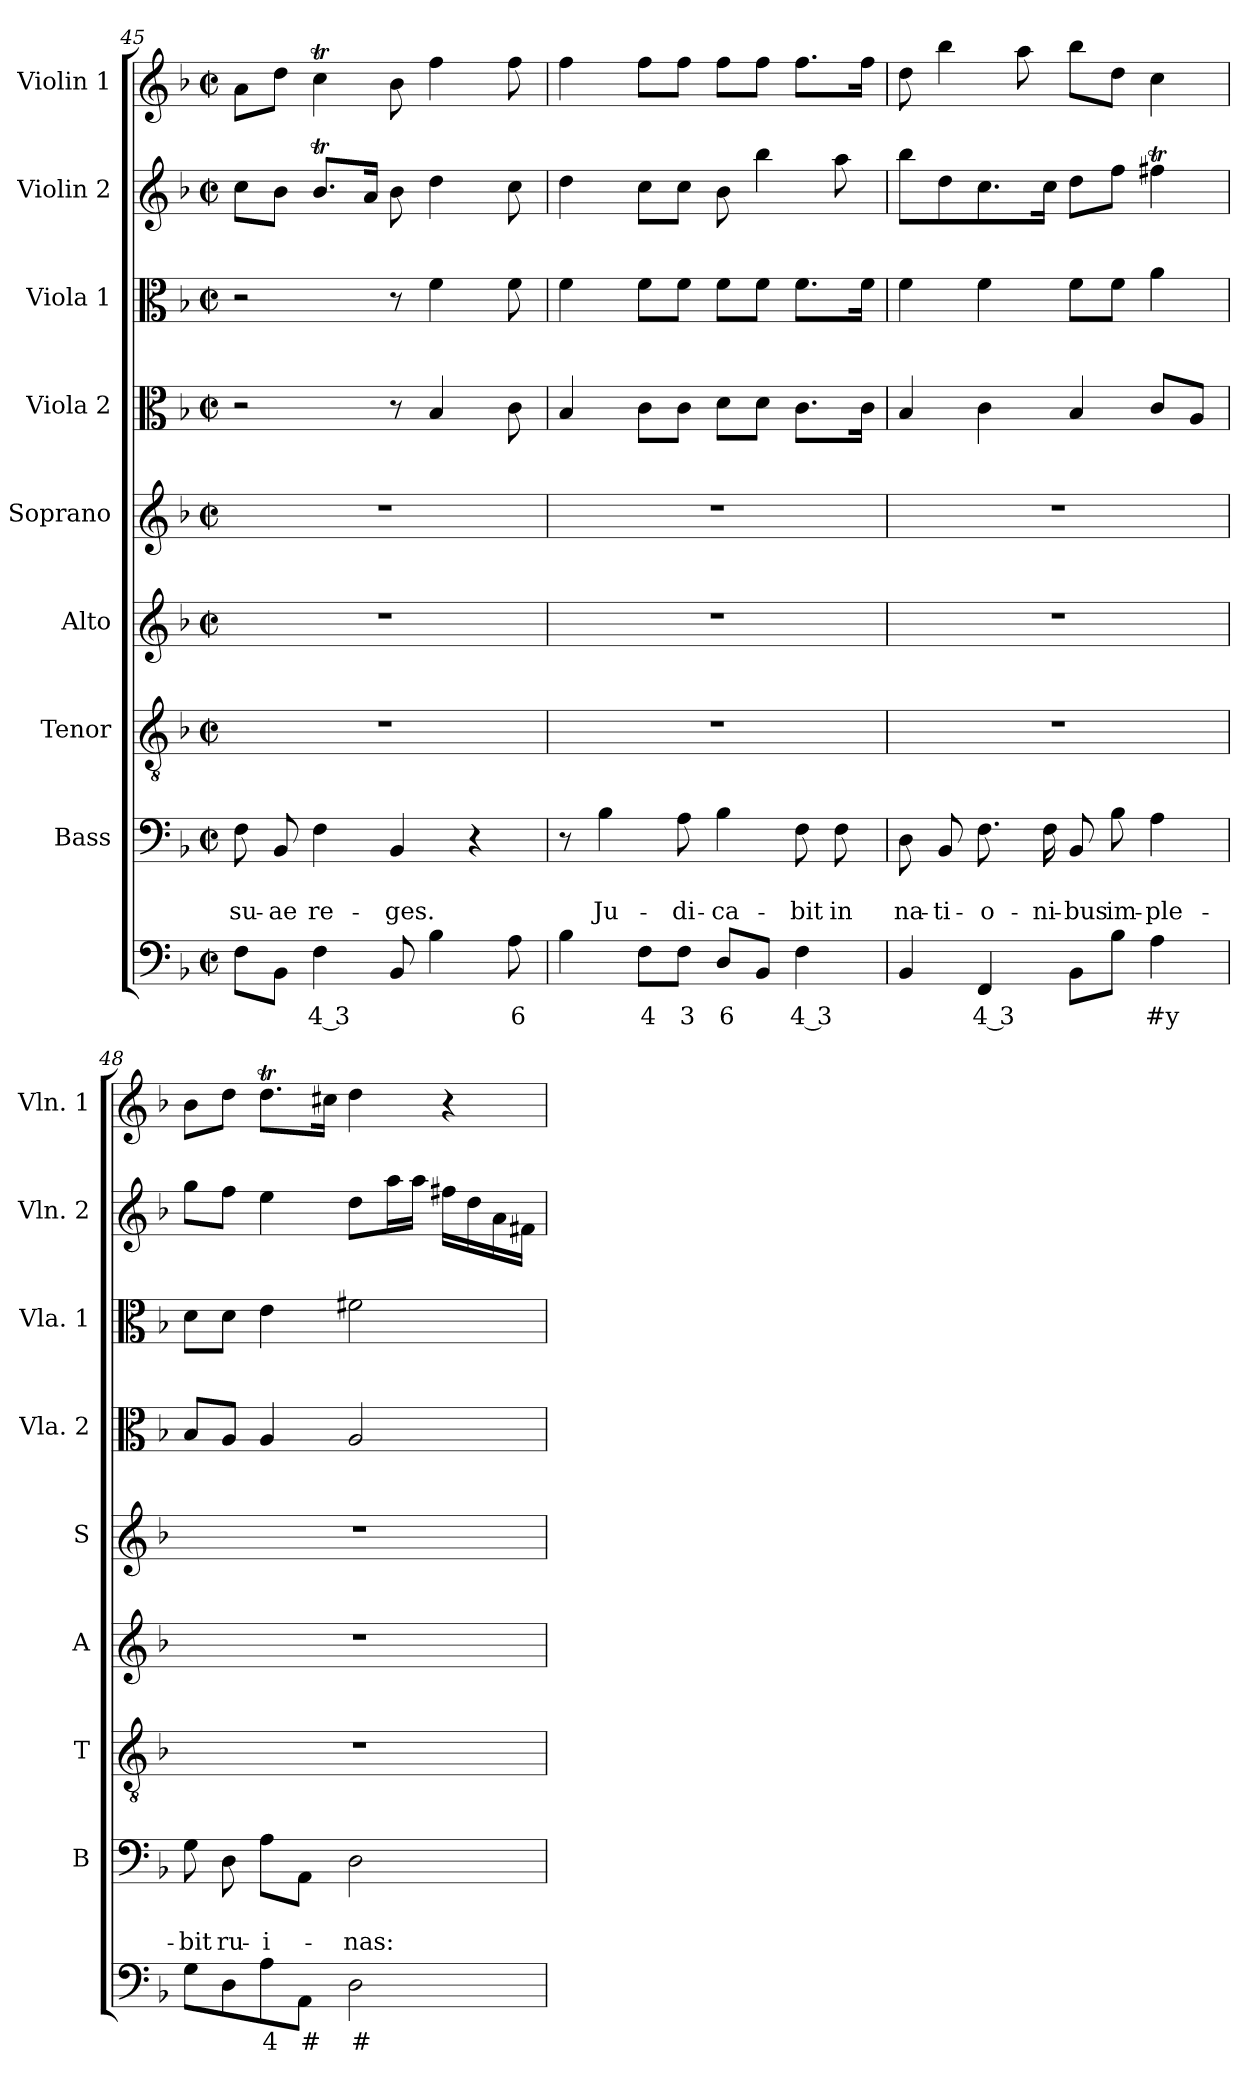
**kern	**text	**kern	**text	**text	**kern	**kern	**kern	**kern	**kern	**kern	**kern
*part9	*part9	*part8	*part8	*part8	*part7	*part6	*part5	*part4	*part3	*part2	*part1
*staff9	*staff9	*staff8	*staff8	*staff8	*staff7	*staff6	*staff5	*staff4	*staff3	*staff2	*staff1
*	*	*I"Bass	*	*	*I"Tenor	*I"Alto	*I"Soprano	*I"Viola 2	*I"Viola 1	*I"Violin 2	*I"Violin 1
*	*	*I'B	*	*	*I'T	*I'A	*I'S	*I'Vla. 2	*I'Vla. 1	*I'Vln. 2	*I'Vln. 1
*clefF4	*	*clefF4	*	*	*clefGv2	*clefG2	*clefG2	*clefC3	*clefC3	*clefG2	*clefG2
*k[b-]	*	*k[b-]	*	*	*k[b-]	*k[b-]	*k[b-]	*k[b-]	*k[b-]	*k[b-]	*k[b-]
*F:	*	*F:	*	*	*F:	*F:	*F:	*F:	*F:	*F:	*F:
*M2/2	*	*M2/2	*	*	*M2/2	*M2/2	*M2/2	*M2/2	*M2/2	*M2/2	*M2/2
*met(c|)	*	*met(c|)	*	*	*met(c|)	*met(c|)	*met(c|)	*met(c|)	*met(c|)	*met(c|)	*met(c|)
=45	=45	=45	=45	=45	=45	=45	=45	=45	=45	=45	=45
!	!	!	!	!LO:LY:b	!	!	!	!	!	!	!
8F\L	.	8F\	.	su-	1r	1r	1r	2r	2r	8cc\L	8a\L
!	!	!	!	!LO:LY:b	!	!	!	!	!	!	!
8BB-\J	.	8BB-/	.	-ae	.	.	.	.	.	8b-\J	8dd\J
!	!LO:LY:b	!	!	!LO:LY:b	!	!	!	!	!	!	!
4F\	4 3	4F\	.	re-	.	.	.	.	.	8.b-T/L	4ccT\
.	.	.	.	.	.	.	.	.	.	16a/Jk	.
!	!	!	!	!LO:LY:b	!	!	!	!	!	!	!
8BB-/	.	4BB-/	.	-ges.	.	.	.	8r	8r	8b-\	8b-\
4B-\	.	.	.	.	.	.	.	4B-/	4f\	4dd\	4ff\
.	.	4r	.	.	.	.	.	.	.	.	.
!	!LO:LY:b	!	!	!	!	!	!	!	!	!	!
8A\	6	.	.	.	.	.	.	8c\	8f\	8cc\	8ff\
=46	=46	=46	=46	=46	=46	=46	=46	=46	=46	=46	=46
4B-\	.	8r	.	.	1r	1r	1r	4B-/	4f\	4dd\	4ff\
!	!	!	!	!LO:LY:b	!	!	!	!	!	!	!
.	.	4B-\	.	Ju-	.	.	.	.	.	.	.
!	!LO:LY:b	!	!	!	!	!	!	!	!	!	!
8F\L	4	.	.	.	.	.	.	8c\L	8f\L	8cc\L	8ff\L
!	!LO:LY:b	!	!	!LO:LY:b	!	!	!	!	!	!	!
8F\J	3	8A\	.	-di-	.	.	.	8c\J	8f\J	8cc\J	8ff\J
!	!LO:LY:b	!	!	!LO:LY:b	!	!	!	!	!	!	!
8D/L	6	4B-\	.	-ca-	.	.	.	8d\L	8f\L	8b-\	8ff\L
8BB-/J	.	.	.	.	.	.	.	8d\J	8f\J	4bb-\	8ff\J
!	!LO:LY:b	!	!	!LO:LY:b	!	!	!	!	!	!	!
4F\	4 3	8F\	.	-bit	.	.	.	8.c\L	8.f\L	.	8.ff\L
!	!	!	!	!LO:LY:b	!	!	!	!	!	!	!
.	.	8F\	.	in	.	.	.	.	.	8aa\	.
.	.	.	.	.	.	.	.	16c\Jk	16f\Jk	.	16ff\Jk
=47	=47	=47	=47	=47	=47	=47	=47	=47	=47	=47	=47
!	!	!	!	!LO:LY:b	!	!	!	!	!	!	!
4BB-/	.	8D\	.	na-	1r	1r	1r	4B-/	4f\	8bb-\L	8dd\
!	!	!	!	!LO:LY:b	!	!	!	!	!	!	!
.	.	8BB-/	.	-ti-	.	.	.	.	.	8dd\	4bb-\
!	!LO:LY:b	!	!	!LO:LY:b	!	!	!	!	!	!	!
4FF/	4 3	8.F\	.	-o-	.	.	.	4c\	4f\	8.cc\	.
.	.	.	.	.	.	.	.	.	.	.	8aa\
!	!	!	!	!LO:LY:b	!	!	!	!	!	!	!
.	.	16F\	.	-ni-	.	.	.	.	.	16cc\Jk	.
!	!	!	!	!LO:LY:b	!	!	!	!	!	!	!
8BB-\L	.	8BB-/	.	-bus	.	.	.	4B-/	8f\L	8dd\L	8bb-\L
!	!	!	!	!LO:LY:b	!	!	!	!	!	!	!
8B-\J	.	8B-\	.	im-	.	.	.	.	8f\J	8ff\J	8dd\J
!	!LO:LY:b	!	!	!LO:LY:b	!	!	!	!	!	!	!
4A\	#y	4A\	.	-ple-	.	.	.	8c/L	4a\	4ff#Xt\	4cc\
.	.	.	.	.	.	.	.	8A/J	.	.	.
!!LO:LB:g=z
=48	=48	=48	=48	=48	=48	=48	=48	=48	=48	=48	=48
!	!	!	!	!LO:LY:b	!	!	!	!	!	!	!
8G\L	.	8G\	.	-bit	1r	1r	1r	8B-/L	8d\L	8gg\L	8b-\L
!	!	!	!	!LO:LY:b	!	!	!	!	!	!	!
8D\	.	8D\	.	ru-	.	.	.	8A/J	8d\J	8ff\J	8dd\J
!	!LO:LY:b	!	!	!LO:LY:b	!	!	!	!	!	!	!
8A\	4	8A\L	.	-i-	.	.	.	4A/	4e\	4ee\	8.ddT\L
!	!LO:LY:b	!	!	!	!	!	!	!	!	!	!
8AA\J	#	8AA\J	.	.	.	.	.	.	.	.	.
.	.	.	.	.	.	.	.	.	.	.	16cc#X\Jk
!	!LO:LY:b	!	!	!LO:LY:b	!	!	!	!	!	!	!
2D\	#	2D\	.	-nas:	.	.	.	2A/	2f#X\	8dd\L	4dd\
.	.	.	.	.	.	.	.	.	.	16aa\L	.
.	.	.	.	.	.	.	.	.	.	16aa\JJ	.
.	.	.	.	.	.	.	.	.	.	16ff#X\LL	4r
.	.	.	.	.	.	.	.	.	.	16dd\	.
.	.	.	.	.	.	.	.	.	.	16a\	.
.	.	.	.	.	.	.	.	.	.	16f#X\JJ	.
=	=	=	=	=	=	=	=	=	=	=	=
*-	*-	*-	*-	*-	*-	*-	*-	*-	*-	*-	*-
